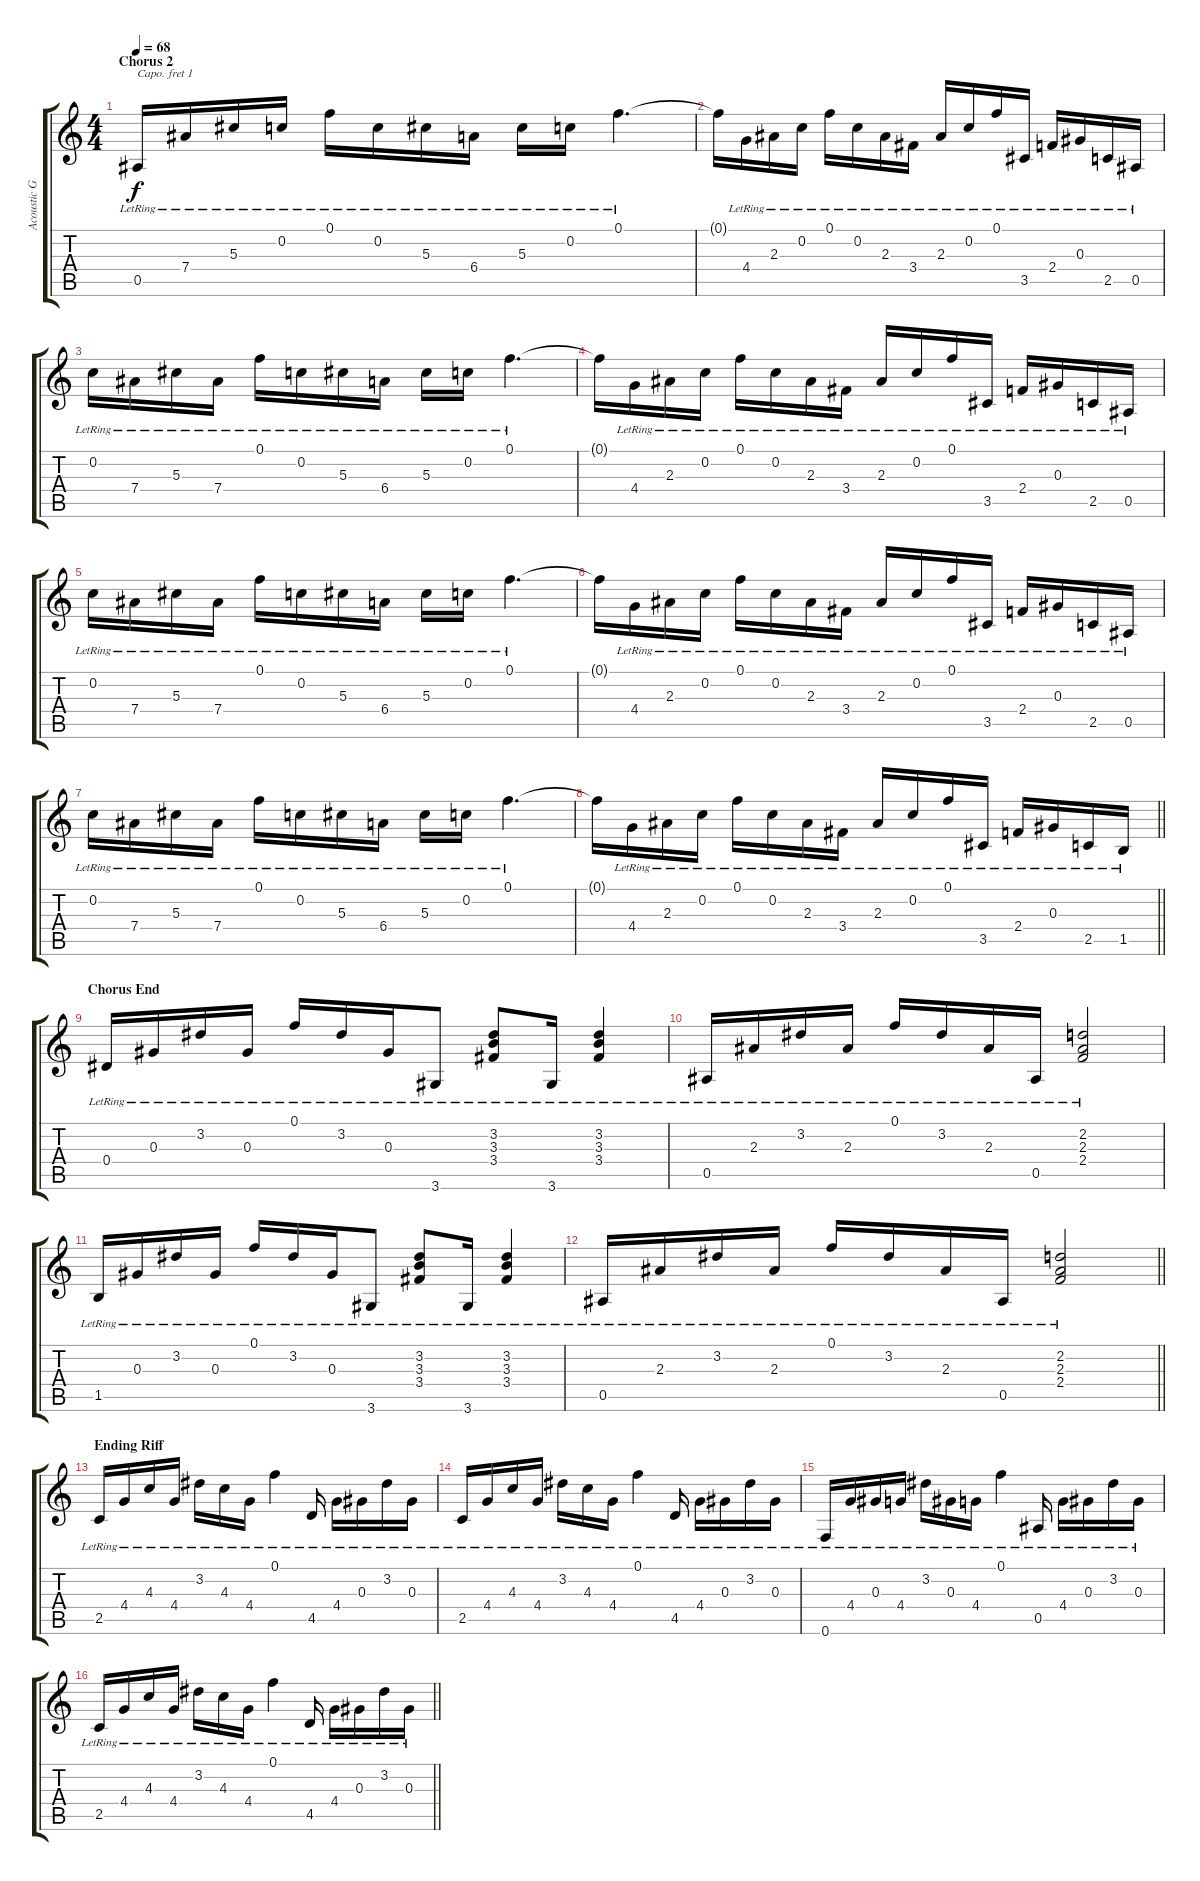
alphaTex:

\track ("Acoustic Guitar" "Acoustic G") {instrument acousticguitarsteel}
\staff {score tabs}
\capo 1
\tuning (E4 B3 G3 D3 A2 E2) {hide}
\ts (4 4)
\section ("" "Chorus 2")
\tempo 68
\clef g2
\ks c
0.5{lr}.16{dy f} 7.4{lr}.16 5.3{lr}.16 0.2{lr}.16 0.1{lr}.16 0.2{lr}.16 5.3{lr}.16 6.4{lr}.16 5.3{lr}.16 0.2{lr}.16 0.1{lr}.4{d} |
0.1{t}.16 4.4{lr}.16 2.3{lr}.16 0.2{lr}.16 0.1{lr}.16 0.2{lr}.16 2.3{lr}.16 3.4{lr}.16 2.3{lr}.16 0.2{lr}.16 0.1{lr}.16 3.5{lr}.16 2.4{lr}.16 0.3{lr}.16 2.5{lr}.16 0.5{lr}.16 |
0.2{lr}.16 7.4{lr}.16 5.3{lr}.16 7.4{lr}.16 0.1{lr}.16 0.2{lr}.16 5.3{lr}.16 6.4{lr}.16 5.3{lr}.16 0.2{lr}.16 0.1{lr}.4{d} |
0.1{t}.16 4.4{lr}.16 2.3{lr}.16 0.2{lr}.16 0.1{lr}.16 0.2{lr}.16 2.3{lr}.16 3.4{lr}.16 2.3{lr}.16 0.2{lr}.16 0.1{lr}.16 3.5{lr}.16 2.4{lr}.16 0.3{lr}.16 2.5{lr}.16 0.5{lr}.16 |
0.2{lr}.16 7.4{lr}.16 5.3{lr}.16 7.4{lr}.16 0.1{lr}.16 0.2{lr}.16 5.3{lr}.16 6.4{lr}.16 5.3{lr}.16 0.2{lr}.16 0.1{lr}.4{d} |
0.1{t}.16 4.4{lr}.16 2.3{lr}.16 0.2{lr}.16 0.1{lr}.16 0.2{lr}.16 2.3{lr}.16 3.4{lr}.16 2.3{lr}.16 0.2{lr}.16 0.1{lr}.16 3.5{lr}.16 2.4{lr}.16 0.3{lr}.16 2.5{lr}.16 0.5{lr}.16 |
0.2{lr}.16 7.4{lr}.16 5.3{lr}.16 7.4{lr}.16 0.1{lr}.16 0.2{lr}.16 5.3{lr}.16 6.4{lr}.16 5.3{lr}.16 0.2{lr}.16 0.1{lr}.4{d} |
\barLineRight lightlight
0.1{t}.16 4.4{lr}.16 2.3{lr}.16 0.2{lr}.16 0.1{lr}.16 0.2{lr}.16 2.3{lr}.16 3.4{lr}.16 2.3{lr}.16 0.2{lr}.16 0.1{lr}.16 3.5{lr}.16 2.4{lr}.16 0.3{lr}.16 2.5{lr}.16 1.5{lr}.16 |
\section ("" "Chorus End")
0.4{lr}.16 0.3{lr}.16 3.2{lr}.16 0.3{lr}.16 0.1{lr}.16 3.2{lr}.16 0.3{lr}.16 3.6{lr}.8 (3.2{lr} 3.3{lr} 3.4{lr}).8 3.6{lr}.16 (3.2{lr} 3.3{lr} 3.4{lr}).4 |
0.5{lr}.16 2.3{lr}.16 3.2{lr}.16 2.3{lr}.16 0.1{lr}.16 3.2{lr}.16 2.3{lr}.16 0.5{lr}.16 (2.2{lr} 2.3{lr} 2.4{lr}).2 |
1.5{lr}.16 0.3{lr}.16 3.2{lr}.16 0.3{lr}.16 0.1{lr}.16 3.2{lr}.16 0.3{lr}.16 3.6{lr}.8 (3.2{lr} 3.3{lr} 3.4{lr}).8 3.6{lr}.16 (3.2{lr} 3.3{lr} 3.4{lr}).4 |
\barLineRight lightlight
0.5{lr}.16 2.3{lr}.16 3.2{lr}.16 2.3{lr}.16 0.1{lr}.16 3.2{lr}.16 2.3{lr}.16 0.5{lr}.16 (2.2{lr} 2.3{lr} 2.4{lr}).2 |
\section ("" "Ending Riff")
2.5{lr}.16 4.4{lr}.16 4.3{lr}.16 4.4{lr}.16 3.2{lr}.16 4.3{lr}.16 4.4{lr}.16 0.1{lr}.4 4.5{lr}.16 4.4{lr}.16 0.3{lr}.16 3.2{lr}.16 0.3{lr}.16 |
2.5{lr}.16 4.4{lr}.16 4.3{lr}.16 4.4{lr}.16 3.2{lr}.16 4.3{lr}.16 4.4{lr}.16 0.1{lr}.4 4.5{lr}.16 4.4{lr}.16 0.3{lr}.16 3.2{lr}.16 0.3{lr}.16 |
0.6{lr}.16 4.4{lr}.16 0.3{lr}.16 4.4{lr}.16 3.2{lr}.16 0.3{lr}.16 4.4{lr}.16 0.1{lr}.4 0.5{lr}.16 4.4{lr}.16 0.3{lr}.16 3.2{lr}.16 0.3{lr}.16 |
\barLineRight lightlight
2.5{lr}.16 4.4{lr}.16 4.3{lr}.16 4.4{lr}.16 3.2{lr}.16 4.3{lr}.16 4.4{lr}.16 0.1{lr}.4 4.5{lr}.16 4.4{lr}.16 0.3{lr}.16 3.2{lr}.16 0.3{lr}.16
